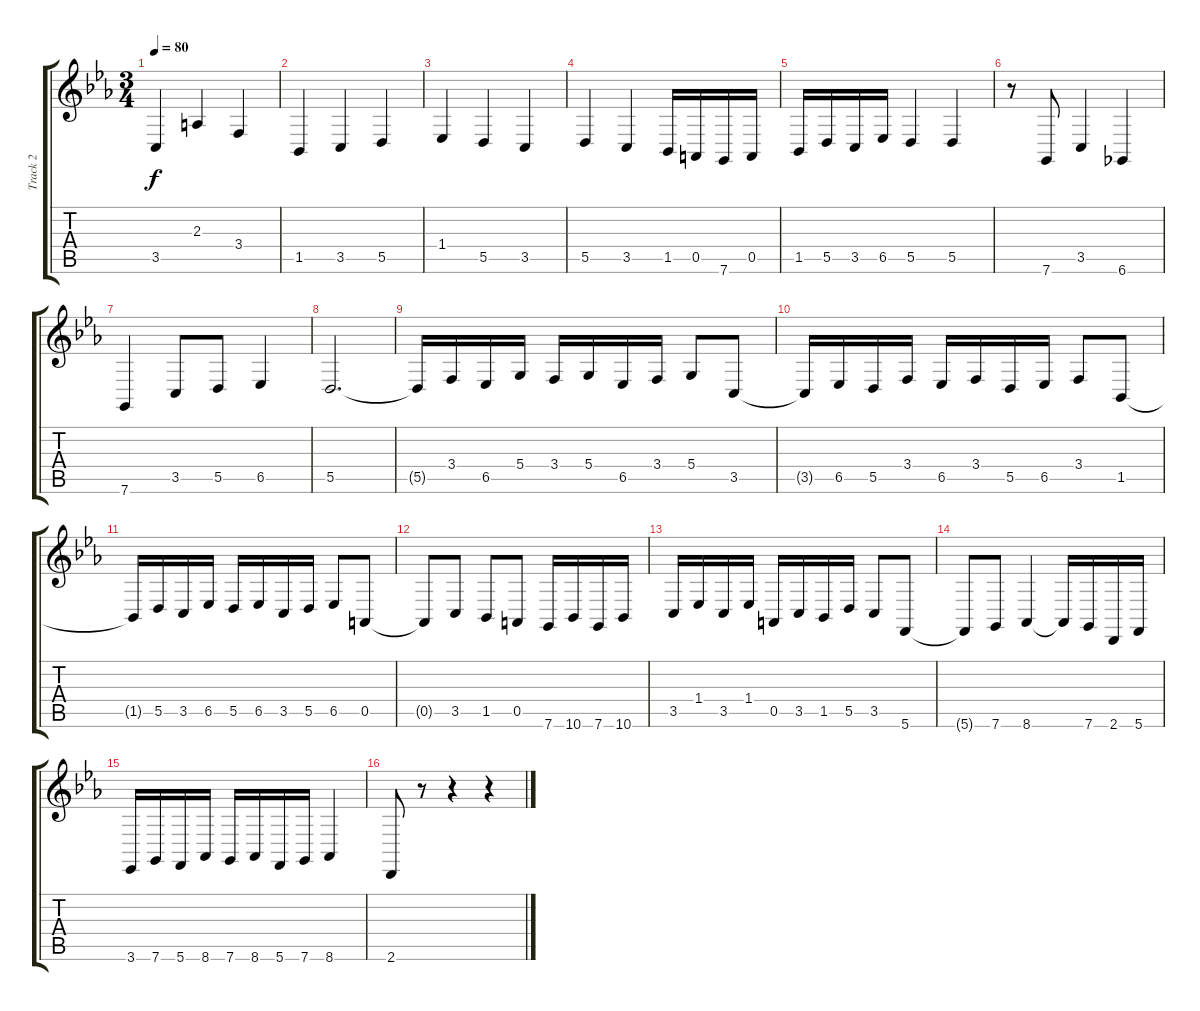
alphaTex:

\track ("Track 2" "Track 2") {instrument churchorgan}
\staff {score tabs}
\tuning (E4 B3 G3 D3 A2 C2) {hide}
\ts (3 4)
\tempo 80
\clef g2
\ks cminor
3.5.4{dy f} 2.3.4 3.4.4 |
1.5.4 3.5.4 5.5.4 |
1.4.4 5.5.4 3.5.4 |
5.5.4 3.5.4 1.5.16 0.5.16 7.6.16 0.5.16 |
1.5.16 5.5.16 3.5.16 6.5.16 5.5.4 5.5.4 |
r.8 7.6.8 3.5.4 6.6.4 |
7.6.4 3.5.8 5.5.8 6.5.4 |
5.5.2{d} |
5.5{t}.16 3.4.16 6.5.16 5.4.16 3.4.16 5.4.16 6.5.16 3.4.16 5.4.8 3.5.8 |
3.5{t}.16 6.5.16 5.5.16 3.4.16 6.5.16 3.4.16 5.5.16 6.5.16 3.4.8 1.5.8 |
1.5{t}.16 5.5.16 3.5.16 6.5.16 5.5.16 6.5.16 3.5.16 5.5.16 6.5.8 0.5.8 |
0.5{t}.8 3.5.8 1.5.8 0.5.8 7.6.16 10.6.16 7.6.16 10.6.16 |
3.5.16 1.4.16 3.5.16 1.4.16 0.5.16 3.5.16 1.5.16 5.5.16 3.5.8 5.6.8 |
5.6{t}.8 7.6.8 8.6.4 8.6{t}.16 7.6.16 2.6.16 5.6.16 |
3.6.16 7.6.16 5.6.16 8.6.16 7.6.16 8.6.16 5.6.16 7.6.16 8.6.4 |
2.6.8 r.8 r.4 r.4
